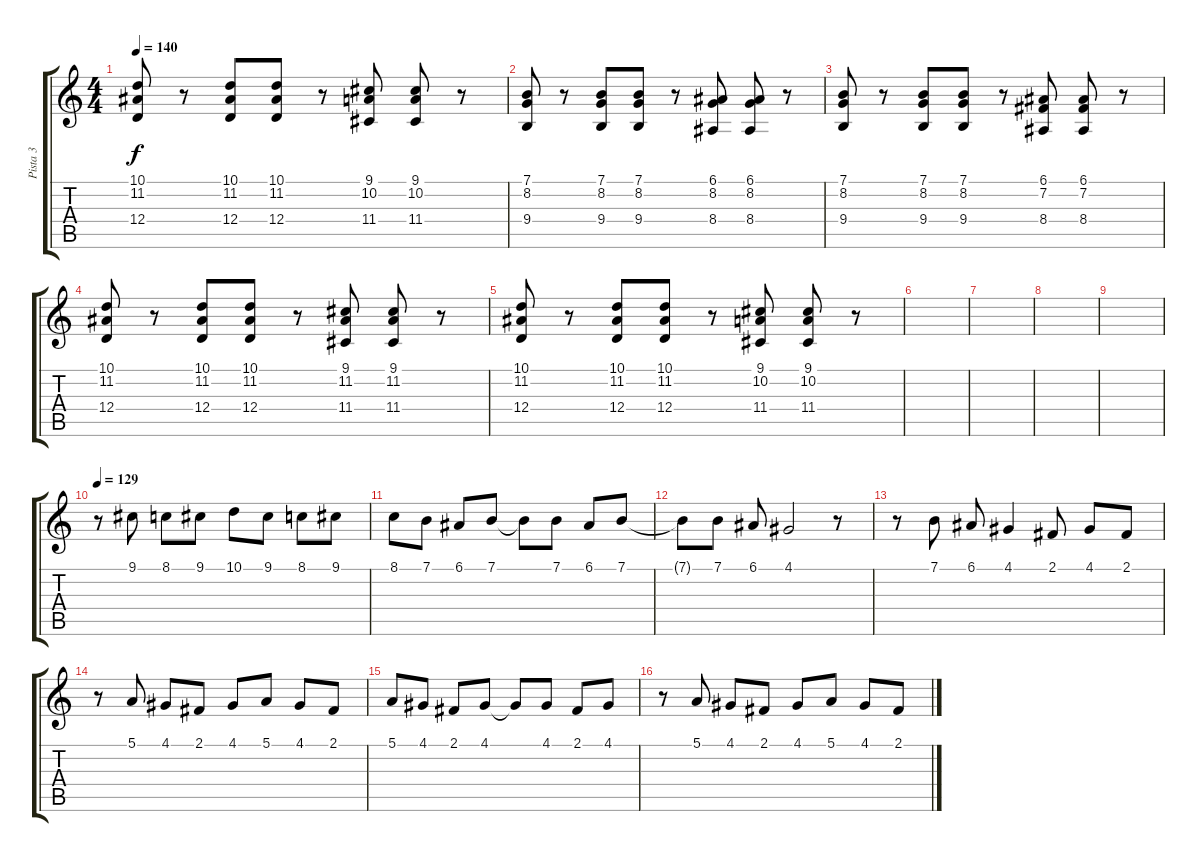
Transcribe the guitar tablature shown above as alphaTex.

\track ("Pista 3" "Pista 3") {instrument trumpet}
\staff {score tabs}
\tuning (E4 B3 G3 D3 A2 E2) {hide}
\ts (4 4)
\tempo 140
\clef g2
\ks c
(10.1 11.2 12.4).8{dy f} r.8 (10.1 11.2 12.4).8 (10.1 11.2 12.4).8 r.8 (9.1 10.2 11.4).8 (9.1 10.2 11.4).8 r.8 |
(7.1 8.2 9.4).8 r.8 (7.1 8.2 9.4).8 (7.1 8.2 9.4).8 r.8 (6.1 8.2 8.4).8 (6.1 8.2 8.4).8 r.8 |
(7.1 8.2 9.4).8 r.8 (7.1 8.2 9.4).8 (7.1 8.2 9.4).8 r.8 (6.1 7.2 8.4).8 (6.1 7.2 8.4).8 r.8 |
(10.1 11.2 12.4).8 r.8 (10.1 11.2 12.4).8 (10.1 11.2 12.4).8 r.8 (9.1 11.2 11.4).8 (9.1 11.2 11.4).8 r.8 |
(10.1 11.2 12.4).8 r.8 (10.1 11.2 12.4).8 (10.1 11.2 12.4).8 r.8 (9.1 10.2 11.4).8 (9.1 10.2 11.4).8 r.8 |
|
|
|
|
\tempo 129
r.8{volume 14 balance 0 instrument celesta} 9.1.8 8.1.8 9.1.8 10.1.8 9.1.8 8.1.8 9.1.8 |
8.1.8 7.1.8 6.1.8 7.1.8 7.1{t}.8 7.1.8 6.1.8 7.1.8 |
7.1{t}.8 7.1.8 6.1.8 4.1.2 r.8 |
r.8 7.1.8 6.1.8 4.1.4 2.1.8 4.1.8 2.1.8 |
r.8 5.1.8 4.1.8 2.1.8 4.1.8 5.1.8 4.1.8 2.1.8 |
5.1.8 4.1.8 2.1.8 4.1.8 4.1{t}.8 4.1.8 2.1.8 4.1.8 |
r.8 5.1.8 4.1.8 2.1.8 4.1.8 5.1.8 4.1.8 2.1.8
